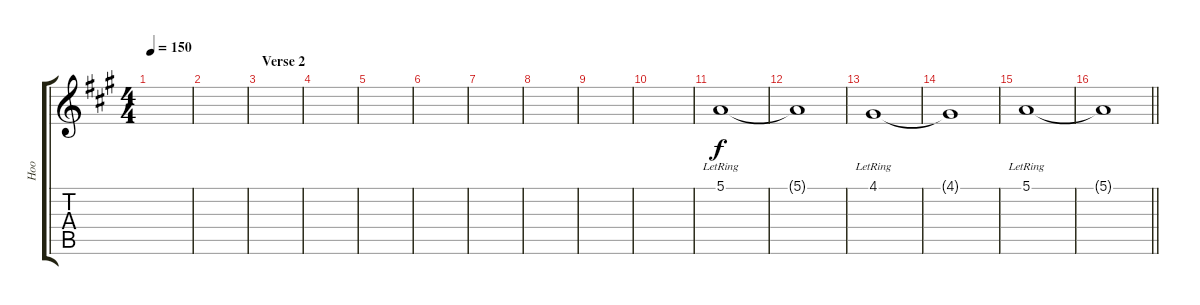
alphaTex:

\track ("Hoo" "Hoo") {instrument whistle}
\staff {score tabs}
\tuning (E4 B3 G3 D3 A2 E2) {hide}
\ts (4 4)
\tempo 150
\clef g2
\ks a
|
|
\section ("" "Verse 2")
|
|
|
|
|
|
|
|
5.1{lr}.1 |
5.1{t}.1 |
4.1{lr}.1{volume 6} |
4.1{t}.1 |
5.1{lr}.1{volume 14} |
\barLineRight lightlight
5.1{t}.1{volume 0}
